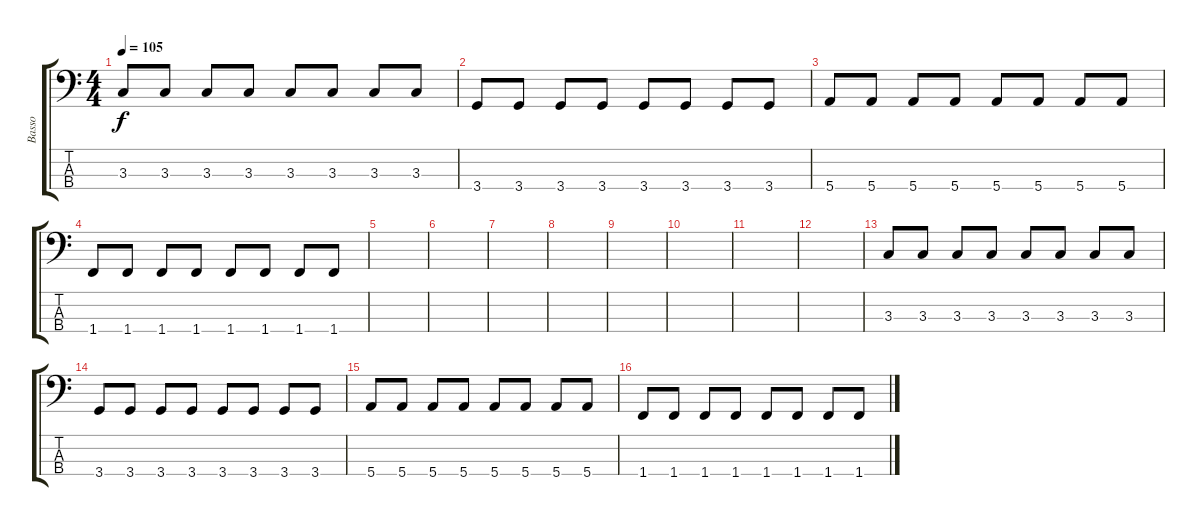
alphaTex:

\track ("Basso" "Basso") {instrument electricbassfinger}
\staff {score tabs}
\tuning (G2 D2 A1 E1) {hide}
\ts (4 4)
\tempo 105
\clef f4
\ks c
3.3.8{dy f} 3.3.8 3.3.8 3.3.8 3.3.8 3.3.8 3.3.8 3.3.8 |
3.4.8 3.4.8 3.4.8 3.4.8 3.4.8 3.4.8 3.4.8 3.4.8 |
5.4.8 5.4.8 5.4.8 5.4.8 5.4.8 5.4.8 5.4.8 5.4.8 |
1.4.8 1.4.8 1.4.8 1.4.8 1.4.8 1.4.8 1.4.8 1.4.8 |
|
|
|
|
|
|
|
|
3.3.8 3.3.8 3.3.8 3.3.8 3.3.8 3.3.8 3.3.8 3.3.8 |
3.4.8 3.4.8 3.4.8 3.4.8 3.4.8 3.4.8 3.4.8 3.4.8 |
5.4.8 5.4.8 5.4.8 5.4.8 5.4.8 5.4.8 5.4.8 5.4.8 |
1.4.8 1.4.8 1.4.8 1.4.8 1.4.8 1.4.8 1.4.8 1.4.8
